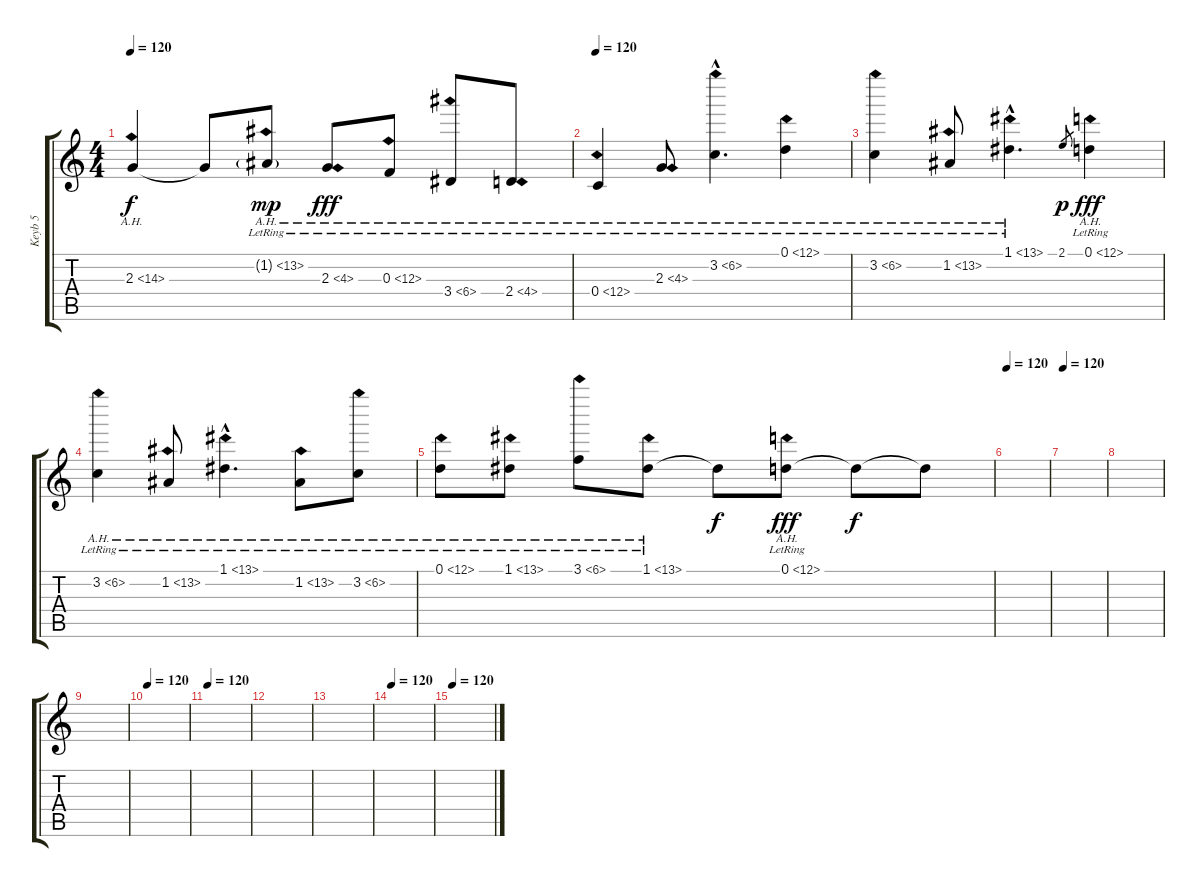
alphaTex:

\track ("Keyb 5" "Keyb 5") {instrument stringensemble1}
\staff {score tabs}
\tuning (D5 A4 F4 C4 G3 C3) {hide}
\ts (4 4)
\tempo 120
\clef g2
\ks c
2.3{ah 12 t}.4{dy f} 2.3{t}.8 1.2{ah 12 g lr}.8{dy mp} 2.3{ah 2 lr}.8{dy fff} 0.3{ah 12 lr}.8 3.4{ah 3 lr}.8 2.4{ah 2 lr}.8 |
\tempo 120
0.4{ah 12 lr}.4 2.3{ah 2 lr}.8 3.2{ah 3 hac lr}.4{d} 0.1{ah 12 lr}.4 |
3.2{ah 3 lr}.4 1.2{ah 12 lr}.8 1.1{ah 12 hac lr}.4{d} 2.1.8{gr dy p} 0.1{ah 12 lr}.4{dy fff} |
3.2{ah 3 lr}.4 1.2{ah 12 lr}.8 1.1{ah 12 hac lr}.4{d} 1.2{ah 12 lr}.8 3.2{ah 3 lr}.8 |
0.1{ah 12 lr}.8 1.1{ah 12 lr}.8 3.1{ah 3 lr}.8 1.1{ah 12 lr}.8 1.1{t}.8{dy f} 0.1{ah 12 lr}.8{dy fff} 0.1{t}.8{dy f} 0.1{t}.8 |
\tempo 120
|
\tempo 120
|
|
|
\tempo 120
|
\tempo 120
|
|
|
\tempo 120
|
\tempo 120
